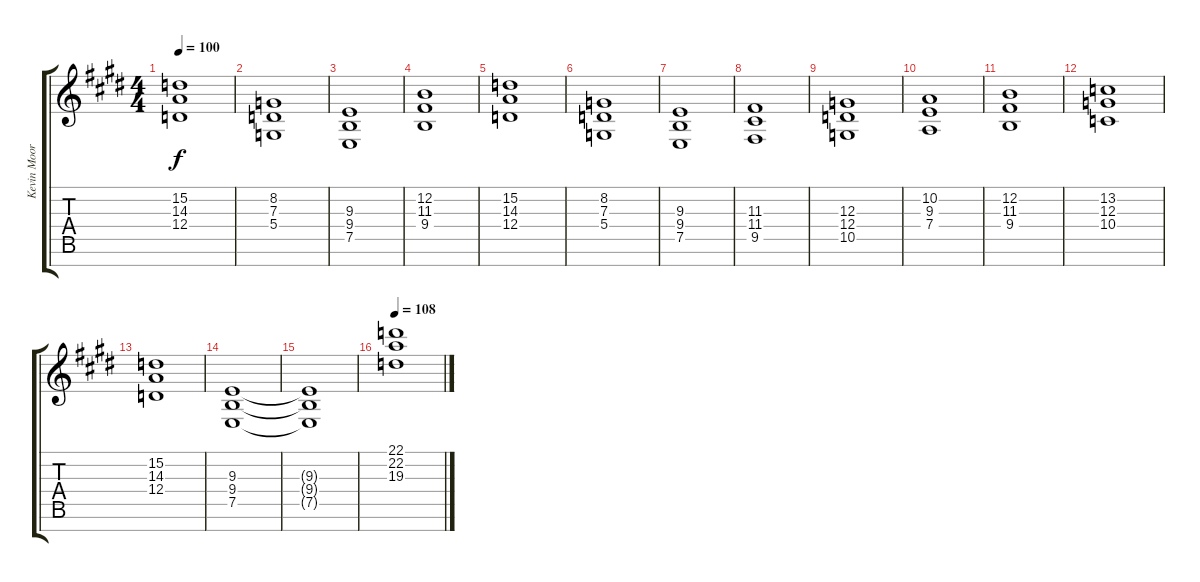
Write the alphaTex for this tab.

\track ("Kevin Moore" "Kevin Moor") {instrument tremolostrings}
\staff {score tabs}
\tuning (E4 B3 G3 D3 A2 E2 B1) {hide}
\ts (4 4)
\tempo 100
\clef g2
\ks e
(15.2 14.3 12.4).1{dy f} |
(8.2 7.3 5.4).1 |
(9.3 9.4 7.5).1 |
(12.2 11.3 9.4).1 |
(15.2 14.3 12.4).1 |
(8.2 7.3 5.4).1 |
(9.3 9.4 7.5).1 |
(11.3 11.4 9.5).1 |
(12.3 12.4 10.5).1 |
(10.2 9.3 7.4).1 |
(12.2 11.3 9.4).1 |
(13.2 12.3 10.4).1 |
(15.2 14.3 12.4).1 |
(9.3 9.4 7.5).1{volume 12} |
(9.3{t} 9.4{t} 7.5{t}).1 |
\tempo 108
(22.1 22.2 19.3).1{volume 10 balance 6 instrument stringensemble2}
